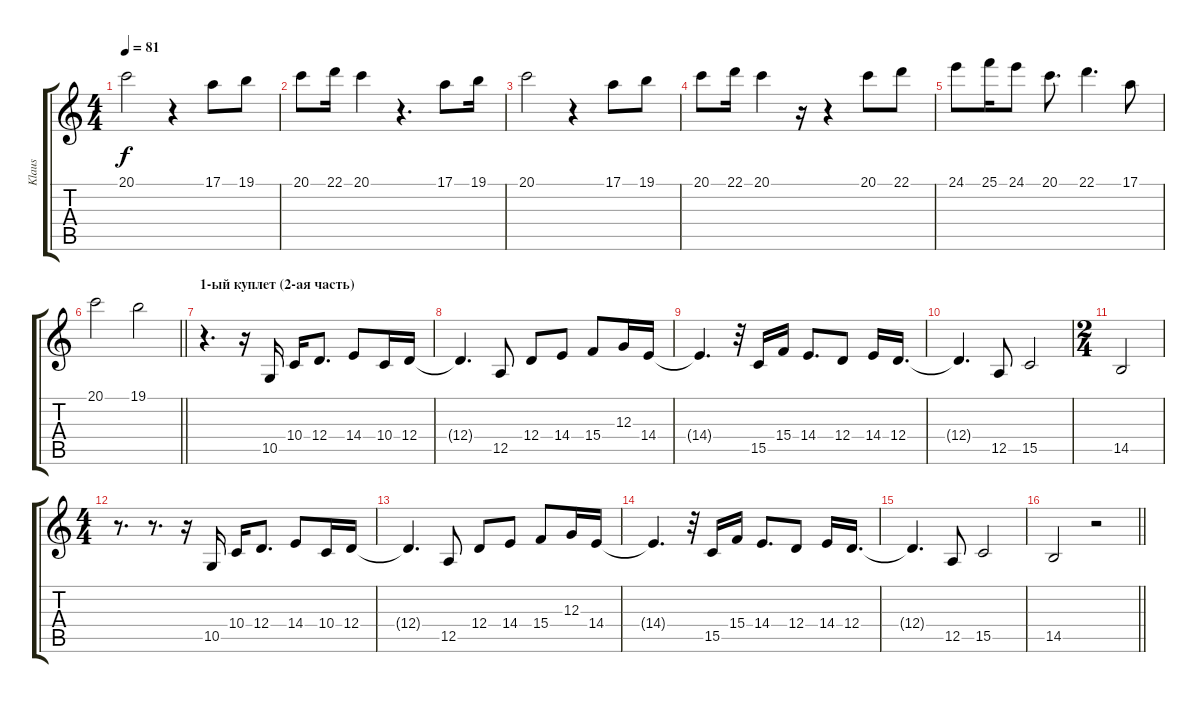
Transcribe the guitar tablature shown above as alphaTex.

\track ("Klaus" "Klaus") {instrument accordion}
\staff {score tabs}
\tuning (E4 B3 G3 D3 A2 E2) {hide}
\ts (4 4)
\tempo 81
\clef g2
\ks c
20.1{t}.2{dy f} r.4 17.1.8 19.1.8 |
20.1.8 22.1.16 20.1.4 r.4{d} 17.1.8 19.1.16 |
20.1.2 r.4 17.1.8 19.1.8 |
20.1.8 22.1.16 20.1.4 r.16 r.4 20.1.8 22.1.8 |
24.1.8 25.1.16 24.1.8 20.1.8{d} 22.1.4{d} 17.1.8 |
\barLineRight lightlight
20.1.2 19.1.2 |
\section ("" "1-ый куплет (2-ая часть)")
r.4{d} r.16 10.5.16{instrument accordion} 10.4.16 12.4.8{d} 14.4.8 10.4.16 12.4.16 |
12.4{t}.4{d} 12.5.8 12.4.8 14.4.8 15.4.8 12.3.16 14.4.16 |
14.4{t}.4{d} r.32 15.5.16 15.4.16 14.4.8{d} 12.4.8 14.4.16 12.4.16{d} |
12.4{t}.4{d} 12.5.8 15.5.2 |
\ts (2 4)
14.5.2 |
\ts (4 4)
r.8{d} r.8{d} r.16 10.5.16 10.4.16 12.4.8{d} 14.4.8 10.4.16 12.4.16 |
12.4{t}.4{d} 12.5.8 12.4.8 14.4.8 15.4.8 12.3.16 14.4.16 |
14.4{t}.4{d} r.32 15.5.16 15.4.16 14.4.8{d} 12.4.8 14.4.16 12.4.16{d} |
12.4{t}.4{d} 12.5.8 15.5.2 |
\barLineRight lightlight
14.5.2 r.2
